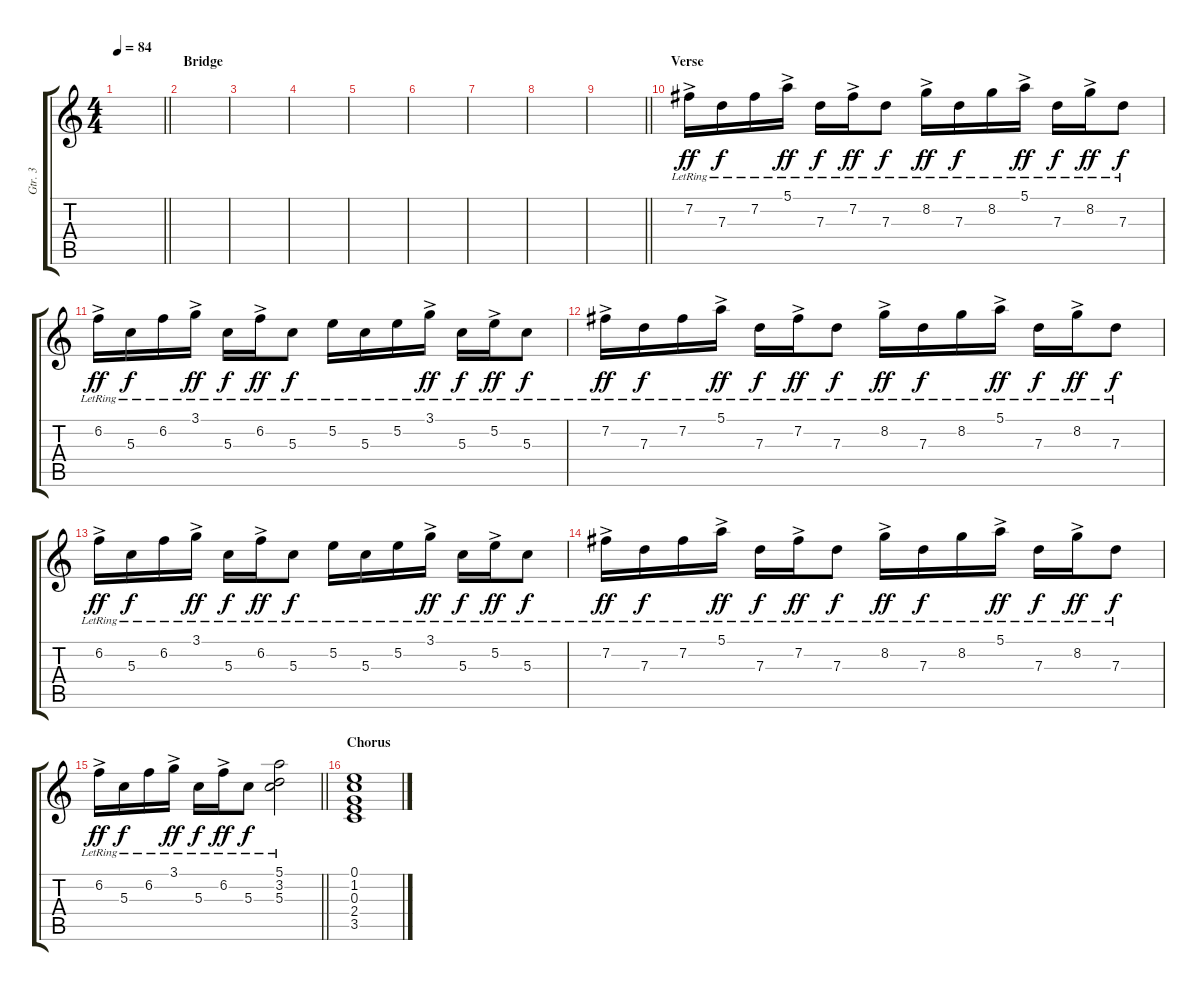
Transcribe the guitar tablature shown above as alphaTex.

\track ("Gtr. 3" "Gtr. 3") {instrument electricguitarclean}
\staff {score tabs}
\tuning (E4 B3 G3 D3 A2 E2) {hide}
\ts (4 4)
\tempo 84
\clef g2
\barLineRight lightlight
\ks c
|
\section ("" "Bridge")
|
|
|
|
|
|
|
\barLineRight lightlight
|
\section ("" "Verse")
7.2{ac lr}.16{dy ff} 7.3{lr}.16{dy f} 7.2{lr}.16 5.1{ac lr}.16{dy ff} 7.3{lr}.16{dy f} 7.2{ac lr}.16{dy ff} 7.3{lr}.8{dy f} 8.2{ac lr}.16{dy ff} 7.3{lr}.16{dy f} 8.2{lr}.16 5.1{ac lr}.16{dy ff} 7.3{lr}.16{dy f} 8.2{ac lr}.16{dy ff} 7.3{lr}.8{dy f} |
6.2{ac lr}.16{dy ff} 5.3{lr}.16{dy f} 6.2{lr}.16 3.1{ac lr}.16{dy ff} 5.3{lr}.16{dy f} 6.2{ac lr}.16{dy ff} 5.3{lr}.8{dy f} 5.2{lr}.16 5.3{lr}.16 5.2{lr}.16 3.1{ac lr}.16{dy ff} 5.3{lr}.16{dy f} 5.2{ac lr}.16{dy ff} 5.3{lr}.8{dy f} |
7.2{ac lr}.16{dy ff} 7.3{lr}.16{dy f} 7.2{lr}.16 5.1{ac lr}.16{dy ff} 7.3{lr}.16{dy f} 7.2{ac lr}.16{dy ff} 7.3{lr}.8{dy f} 8.2{ac lr}.16{dy ff} 7.3{lr}.16{dy f} 8.2{lr}.16 5.1{ac lr}.16{dy ff} 7.3{lr}.16{dy f} 8.2{ac lr}.16{dy ff} 7.3{lr}.8{dy f} |
6.2{ac lr}.16{dy ff} 5.3{lr}.16{dy f} 6.2{lr}.16 3.1{ac lr}.16{dy ff} 5.3{lr}.16{dy f} 6.2{ac lr}.16{dy ff} 5.3{lr}.8{dy f} 5.2{lr}.16 5.3{lr}.16 5.2{lr}.16 3.1{ac lr}.16{dy ff} 5.3{lr}.16{dy f} 5.2{ac lr}.16{dy ff} 5.3{lr}.8{dy f} |
7.2{ac lr}.16{dy ff} 7.3{lr}.16{dy f} 7.2{lr}.16 5.1{ac lr}.16{dy ff} 7.3{lr}.16{dy f} 7.2{ac lr}.16{dy ff} 7.3{lr}.8{dy f} 8.2{ac lr}.16{dy ff} 7.3{lr}.16{dy f} 8.2{lr}.16 5.1{ac lr}.16{dy ff} 7.3{lr}.16{dy f} 8.2{ac lr}.16{dy ff} 7.3{lr}.8{dy f} |
\barLineRight lightlight
6.2{ac lr}.16{dy ff} 5.3{lr}.16{dy f} 6.2{lr}.16 3.1{ac lr}.16{dy ff} 5.3{lr}.16{dy f} 6.2{ac lr}.16{dy ff} 5.3{lr}.8{dy f} (5.1{lr} 3.2{lr} 5.3{lr}).2 |
\section ("" "Chorus")
(0.1 1.2 0.3 2.4 3.5).1
